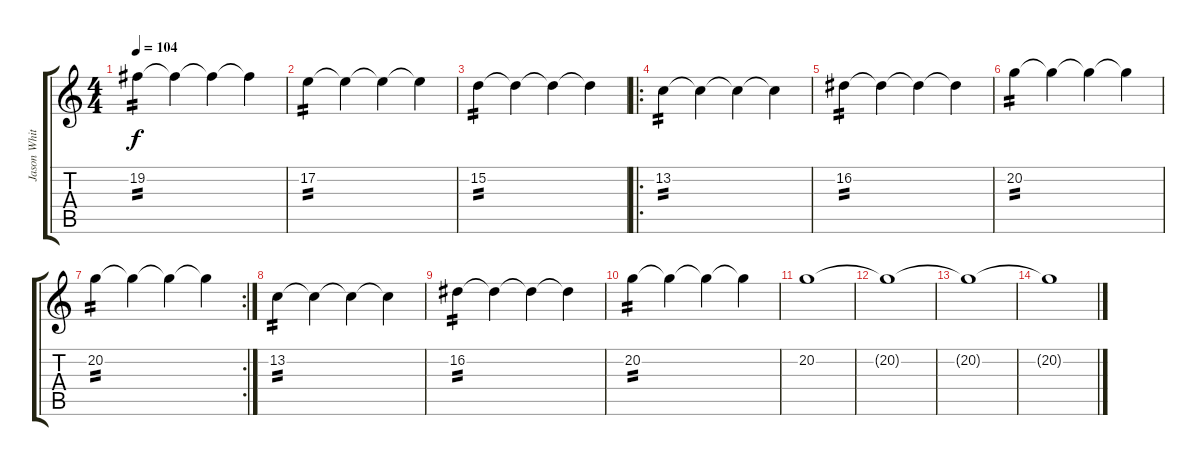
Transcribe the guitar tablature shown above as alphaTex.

\track ("Jason White" "Jason Whit") {instrument vibraphone}
\staff {score tabs}
\tuning (E4 B3 G3 D3 A2 E2) {hide}
\ts (4 4)
\tempo 104
\clef g2
\ks c
19.2.4{tp 2 dy f volume 16} 19.2{t}.4{volume 4} 19.2{t}.4 19.2{t}.4 |
17.2.4{tp 2 volume 16} 17.2{t}.4{volume 0} 17.2{t}.4 17.2{t}.4 |
15.2.4{tp 2 volume 16} 15.2{t}.4{volume 0} 15.2{t}.4 15.2{t}.4 |
\ro
13.2.4{tp 2 volume 16} 13.2{t}.4{volume 0} 13.2{t}.4 13.2{t}.4 |
16.2.4{tp 2 volume 16} 16.2{t}.4{volume 0} 16.2{t}.4 16.2{t}.4 |
20.2.4{tp 2 volume 16} 20.2{t}.4{volume 0} 20.2{t}.4 20.2{t}.4 |
\rc 2
20.2.4{tp 2 volume 16} 20.2{t}.4{volume 0} 20.2{t}.4 20.2{t}.4 |
13.2.4{tp 2 volume 16} 13.2{t}.4{volume 4} 13.2{t}.4 13.2{t}.4 |
16.2.4{tp 2 volume 16} 16.2{t}.4{volume 4} 16.2{t}.4 16.2{t}.4 |
20.2.4{tp 2 volume 16} 20.2{t}.4{volume 0} 20.2{t}.4 20.2{t}.4 |
20.2.1{volume 0} |
20.2{t}.1 |
20.2{t}.1 |
20.2{t}.1
